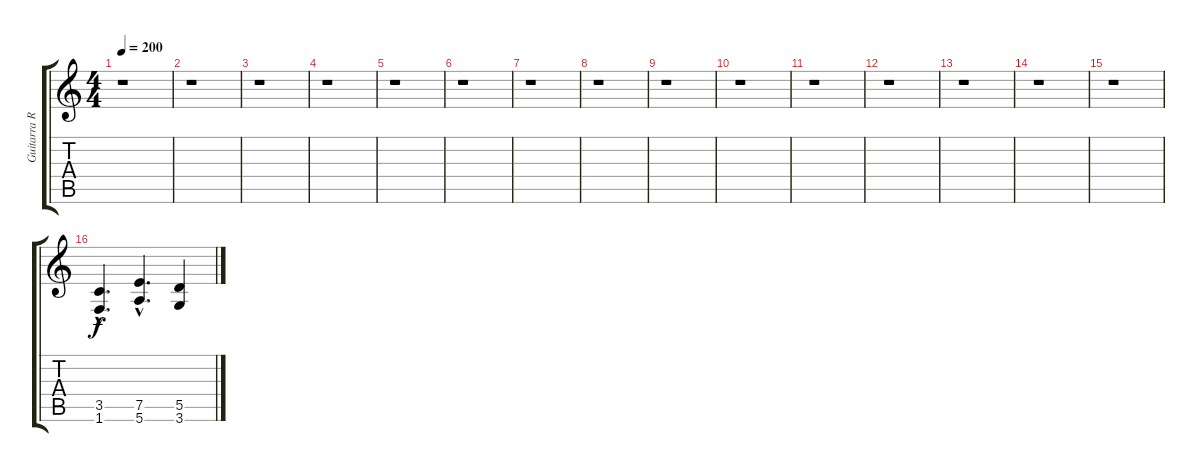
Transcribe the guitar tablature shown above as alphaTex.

\track ("Guitarra Ritmica" "Guitarra R") {instrument distortionguitar}
\staff {score tabs}
\tuning (E4 B3 G3 D3 A2 E2) {hide}
\ts (4 4)
\tempo 200
\clef g2
\ks c
r.1{dy f} |
r.1 |
r.1 |
r.1 |
r.1 |
r.1 |
r.1 |
r.1 |
r.1 |
r.1 |
r.1 |
r.1 |
r.1 |
r.1 |
r.1 |
(3.5{hac} 1.6{hac}).4{d} (7.5{hac} 5.6{hac}).4{d} (5.5 3.6).4
